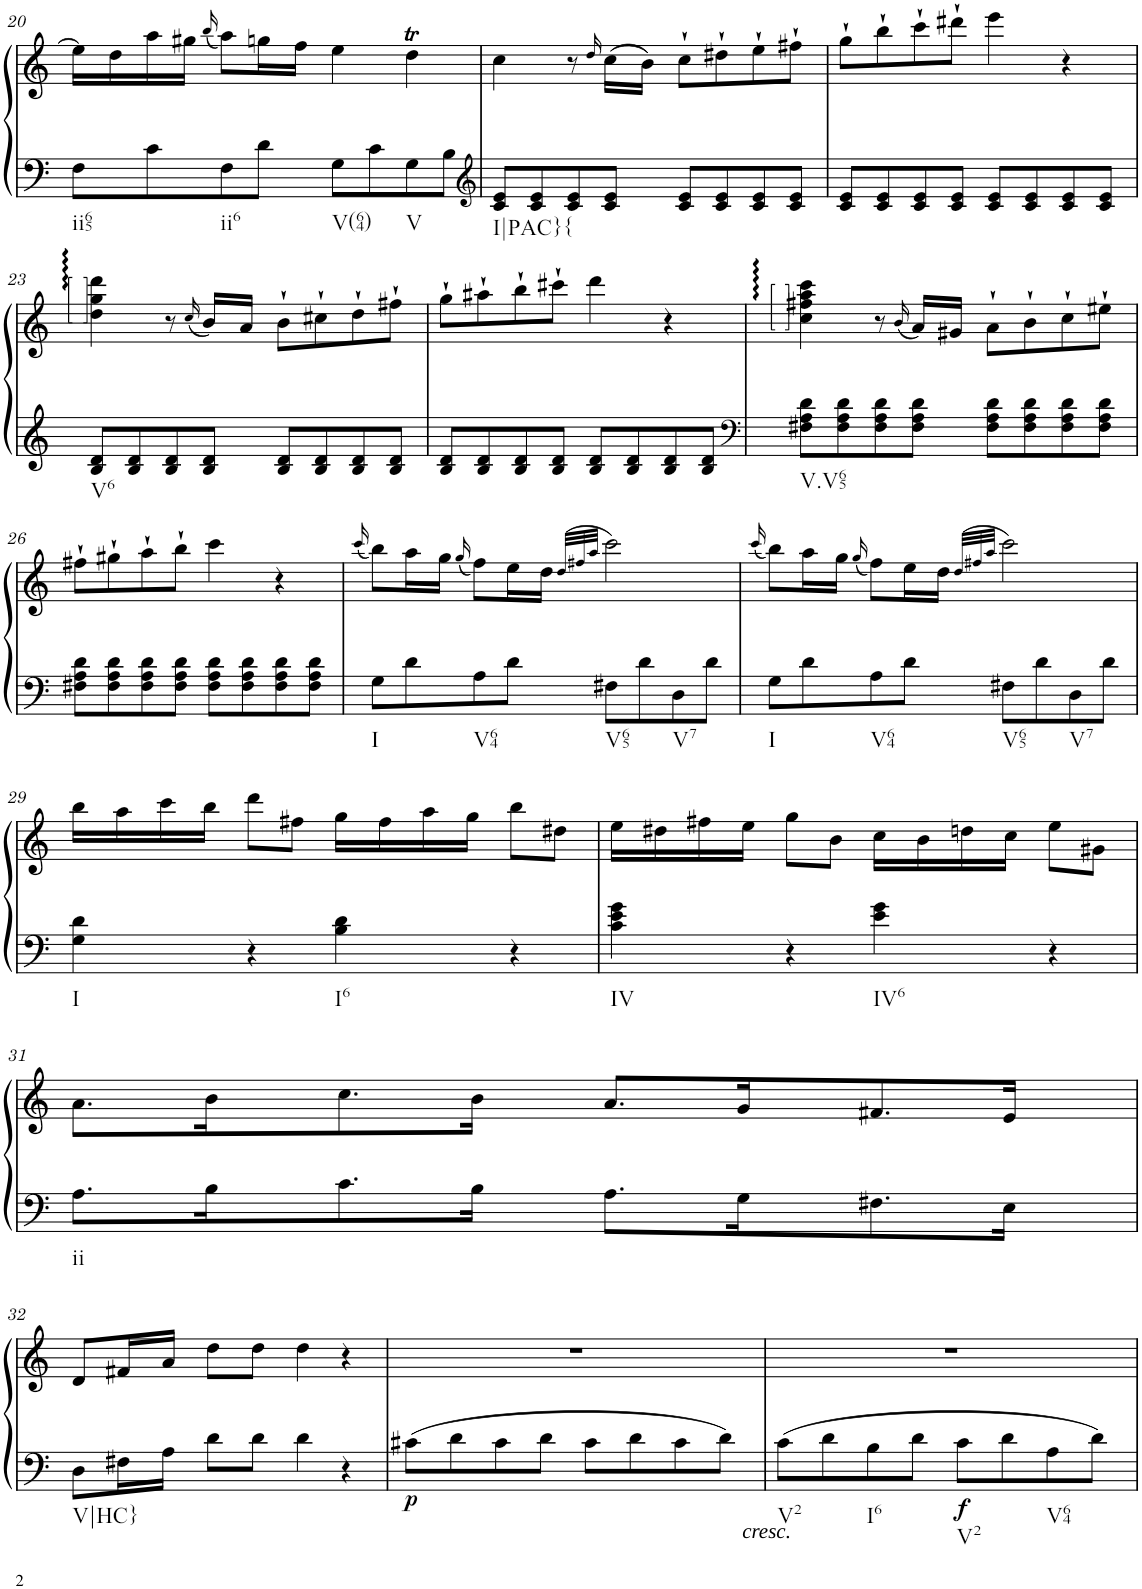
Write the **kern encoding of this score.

**kern	**kern	**dynam
*part1	*part1	*part1
*staff2	*staff1	*staff1/2
*I"Klavier linke Hand	*	*
!!LO:PB:g=z
*clefF4	*clefG2	*
*k[]	*k[]	*
*M4/4	*M4/4	*
=20	=20	=20
!LO:TX:b:t=ii65	!	!
8F\L	16ee\LL]	.
.	16dd\	.
8c\	16aa\	.
.	16gg#X\JJ	.
.	(16qbb/	.
!LO:TX:b:t=ii6	!	!
8F\	8aa\L)	.
8d\J	16ggn\L	.
.	16ff\JJ	.
!LO:TX:b:t=V(64)	!	!
8G\L	4ee\	.
8c\	.	.
!LO:TX:b:t=V	!	!
8G\	4ddT\	.
8B\J	.	.
=21	=21	=21
*clefG2	*	*
!LO:TX:b:t=I|PAC}{	!	!
8c/ 8e/L	4cc\	.
8c/ 8e/	.	.
8c/ 8e/	8r	.
.	16qdd/	.
8c/ 8e/J	(16cc\LL	.
.	16b\JJ)	.
8c/ 8e/L	8cc`\L	.
8c/ 8e/	8dd#X`\	.
8c/ 8e/	8ee`\	.
8c/ 8e/J	8ff#X`\J	.
=22	=22	=22
8c/ 8e/L	8gg`\L	.
8c/ 8e/	8bb`\	.
8c/ 8e/	8ccc`\	.
8c/ 8e/J	8ddd#X`\J	.
8c/ 8e/L	4eee\	.
8c/ 8e/	.	.
8c/ 8e/	4r	.
8c/ 8e/J	.	.
!!LO:LB:g=z
=23	=23	=23
!LO:TX:b:t=V6	!	!
8B/ 8d/L	4dd\ 4gg\ 4ddd\	.
8B/ 8d/	.	.
8B/ 8d/	8r	.
.	(16qcc/	.
8B/ 8d/J	16b/LL)	.
.	16a/JJ	.
8B/ 8d/L	8b`\L	.
8B/ 8d/	8cc#X`\	.
8B/ 8d/	8dd`\	.
8B/ 8d/J	8ff#X`\J	.
=24	=24	=24
8B/ 8d/L	8gg`\L	.
8B/ 8d/	8aa#X`\	.
8B/ 8d/	8bb`\	.
8B/ 8d/J	8ccc#X`\J	.
8B/ 8d/L	4ddd\	.
8B/ 8d/	.	.
8B/ 8d/	4r	.
8B/ 8d/J	.	.
=25	=25	=25
*clefF4	*	*
!LO:TX:b:t=V.V65	!	!
8F#X\ 8A\ 8d\L	4cc\ 4ff#X\ 4aa\ 4ccc\	.
8F#\ 8A\ 8d\	.	.
8F#\ 8A\ 8d\	8r	.
.	(16qb/	.
8F#\ 8A\ 8d\J	16a/LL)	.
.	16g#X/JJ	.
8F#\ 8A\ 8d\L	8a`\L	.
8F#\ 8A\ 8d\	8b`\	.
8F#\ 8A\ 8d\	8cc`\	.
8F#\ 8A\ 8d\J	8ee#X`\J	.
!!LO:LB:g=z
=26	=26	=26
8F#X\ 8A\ 8d\L	8ff#X`\L	.
8F#\ 8A\ 8d\	8gg#X`\	.
8F#\ 8A\ 8d\	8aa`\	.
8F#\ 8A\ 8d\J	8bb`\J	.
8F#\ 8A\ 8d\L	4ccc\	.
8F#\ 8A\ 8d\	.	.
8F#\ 8A\ 8d\	4r	.
8F#\ 8A\ 8d\J	.	.
=27	=27	=27
.	(16qccc/	.
!LO:TX:b:t=I	!	!
8G\L	8bb\L)	.
8d\	16aa\L	.
.	16gg\JJ	.
.	(16qgg/	.
!LO:TX:b:t=V64	!	!
8A\	8ff\L)	.
8d\J	16ee\L	.
.	16dd\JJ	.
.	(>32qdd/LLL	.
.	32qff#X/	.
.	32qaa/JJJ	.
!LO:TX:b:t=V65	!	!
8F#X\L	2ccc\)	.
8d\	.	.
!LO:TX:b:t=V7	!	!
8D\	.	.
8d\J	.	.
=28	=28	=28
.	(16qccc/	.
!LO:TX:b:t=I	!	!
8G\L	8bb\L)	.
8d\	16aa\L	.
.	16gg\JJ	.
.	(16qgg/	.
!LO:TX:b:t=V64	!	!
8A\	8ff\L)	.
8d\J	16ee\L	.
.	16dd\JJ	.
.	(>32qdd/LLL	.
.	32qff#X/	.
.	32qaa/JJJ	.
!LO:TX:b:t=V65	!	!
8F#X\L	2ccc\)	.
8d\	.	.
!LO:TX:b:t=V7	!	!
8D\	.	.
8d\J	.	.
!!LO:LB:g=z
=29	=29	=29
!LO:TX:b:t=I	!	!
4G\ 4d\	16bb\LL	.
.	16aa\	.
.	16ccc\	.
.	16bb\JJ	.
4r	8ddd\L	.
.	8ff#X\J	.
!LO:TX:b:t=I6	!	!
4B\ 4d\	16gg\LL	.
.	16ff#\	.
.	16aa\	.
.	16gg\JJ	.
4r	8bb\L	.
.	8dd#X\J	.
=30	=30	=30
!LO:TX:b:t=IV	!	!
4c\ 4e\ 4g\	16ee\LL	.
.	16dd#X\	.
.	16ff#X\	.
.	16ee\JJ	.
4r	8gg\L	.
.	8b\J	.
!LO:TX:b:t=IV6	!	!
4e\ 4g\	16cc\LL	.
.	16b\	.
.	16ddn\	.
.	16cc\JJ	.
4r	8ee\L	.
.	8g#X\J	.
!!LO:LB:g=z
=31	=31	=31
!LO:TX:b:t=ii	!	!
8.A\L	8.a\L	.
16B\K	16b\K	.
8.c\	8.cc\	.
16B\Jk	16b\Jk	.
8.A\L	8.a/L	.
16G\K	16g/K	.
8.F#X\	8.f#X/	.
16E\Jk	16e/Jk	.
!!LO:LB:g=z
=32	=32	=32
!LO:TX:b:t=V|HC}	!	!
8D\L	8d/L	.
16F#X\L	16f#X/L	.
16A\JJ	16a/JJ	.
8d\L	8dd\L	.
8d\J	8dd\J	.
4d\	4dd\	.
4r	4r	.
=33	=33	=33
!	!	!LO:DY:b=2
8c#X\L	1r	p
8d\	.	.
8c#\	.	.
8d\J	.	.
8c#\L	.	.
8d\	.	.
8c#\	.	.
8d\J	.	.
=34	=34	=34
!LO:TX:b:i:t=cresc.	!	!
!LO:TX:b:t=V2	!	!
8c\L	1r	.
8d\	.	.
!LO:TX:b:t=I6	!	!
8B\	.	.
8d\J	.	.
!LO:TX:b:t=V2	!	!
!	!	!LO:DY:b=2
8c\L	.	f
8d\	.	.
!LO:TX:b:t=V64	!	!
8A\	.	.
8d\J	.	.
=	=	=
*-	*-	*-
